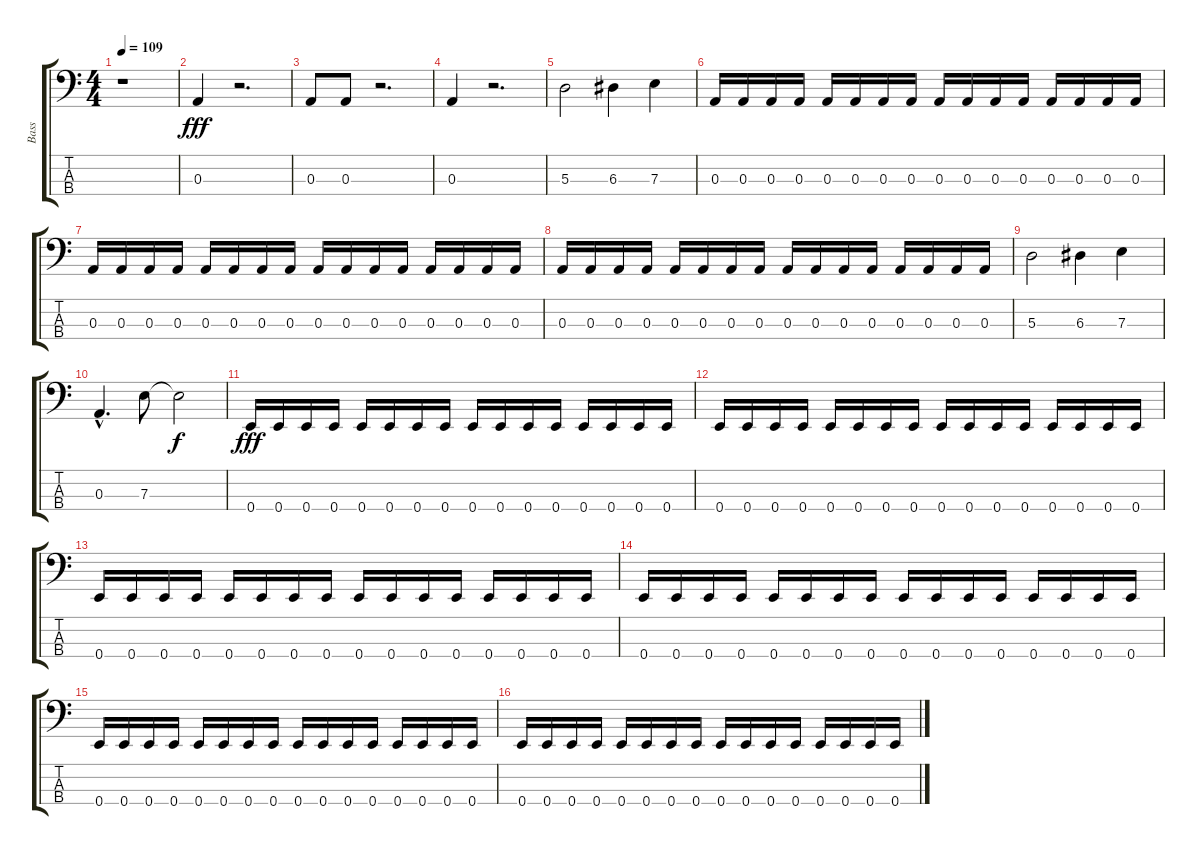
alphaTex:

\track ("Bass" "Bass") {instrument electricbassfinger}
\staff {score tabs}
\tuning (G2 D2 A1 E1) {hide}
\ts (4 4)
\tempo 109
\clef f4
\ks c
r.1{dy fff instrument electricbassfinger} |
0.3.4 r.2{d} |
0.3.8 0.3.8 r.2{d} |
0.3.4 r.2{d} |
5.3.2 6.3.4 7.3.4 |
0.3.16 0.3.16 0.3.16 0.3.16 0.3.16 0.3.16 0.3.16 0.3.16 0.3.16 0.3.16 0.3.16 0.3.16 0.3.16 0.3.16 0.3.16 0.3.16 |
0.3.16 0.3.16 0.3.16 0.3.16 0.3.16 0.3.16 0.3.16 0.3.16 0.3.16 0.3.16 0.3.16 0.3.16 0.3.16 0.3.16 0.3.16 0.3.16 |
0.3.16 0.3.16 0.3.16 0.3.16 0.3.16 0.3.16 0.3.16 0.3.16 0.3.16 0.3.16 0.3.16 0.3.16 0.3.16 0.3.16 0.3.16 0.3.16 |
5.3.2 6.3.4 7.3.4 |
0.3{hac}.4{d} 7.3.8 7.3{t}.2{dy f} |
0.4.16{dy fff} 0.4.16 0.4.16 0.4.16 0.4.16 0.4.16 0.4.16 0.4.16 0.4.16 0.4.16 0.4.16 0.4.16 0.4.16 0.4.16 0.4.16 0.4.16 |
0.4.16 0.4.16 0.4.16 0.4.16 0.4.16 0.4.16 0.4.16 0.4.16 0.4.16 0.4.16 0.4.16 0.4.16 0.4.16 0.4.16 0.4.16 0.4.16 |
0.4.16 0.4.16 0.4.16 0.4.16 0.4.16 0.4.16 0.4.16 0.4.16 0.4.16 0.4.16 0.4.16 0.4.16 0.4.16 0.4.16 0.4.16 0.4.16 |
0.4.16 0.4.16 0.4.16 0.4.16 0.4.16 0.4.16 0.4.16 0.4.16 0.4.16 0.4.16 0.4.16 0.4.16 0.4.16 0.4.16 0.4.16 0.4.16 |
0.4.16 0.4.16 0.4.16 0.4.16 0.4.16 0.4.16 0.4.16 0.4.16 0.4.16 0.4.16 0.4.16 0.4.16 0.4.16 0.4.16 0.4.16 0.4.16 |
0.4.16 0.4.16 0.4.16 0.4.16 0.4.16 0.4.16 0.4.16 0.4.16 0.4.16 0.4.16 0.4.16 0.4.16 0.4.16 0.4.16 0.4.16 0.4.16
